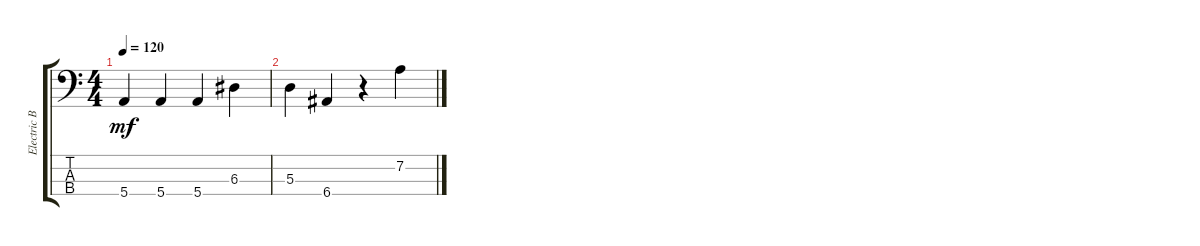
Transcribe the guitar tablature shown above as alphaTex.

\track ("Electric Bass" "Electric B") {instrument electricbassfinger}
\staff {score tabs}
\tuning (G2 D2 A1 E1) {hide}
\ts (4 4)
\tempo 120
\clef f4
\ks c
5.4.4{dy mf instrument electricbassfinger} 5.4.4 5.4.4 6.3.4 |
5.3.4 6.4.4 r.4 7.2.4
